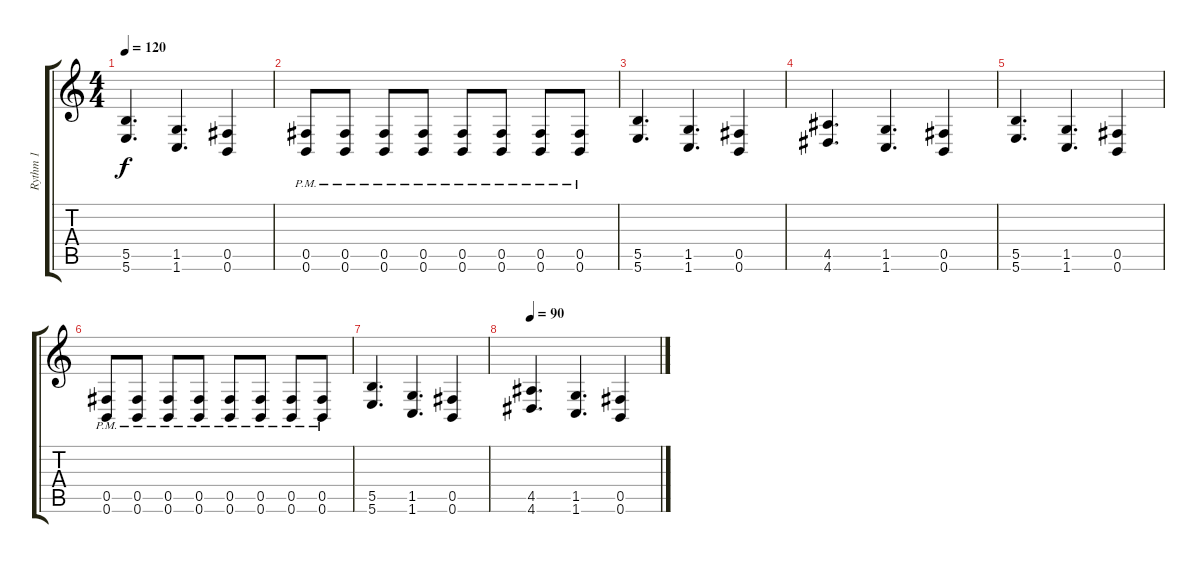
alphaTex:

\track ("Rythm 1" "Rythm 1") {instrument distortionguitar}
\staff {score tabs}
\tuning (Db4 Ab3 E3 B2 Gb2 B1) {hide}
\ts (4 4)
\tempo 120
\clef g2
\ks c
(5.5 5.6).4{d dy f} (1.5 1.6).4{d} (0.5 0.6).4 |
(0.5{pm} 0.6{pm}).8 (0.5{pm} 0.6{pm}).8 (0.5{pm} 0.6{pm}).8 (0.5{pm} 0.6{pm}).8 (0.5{pm} 0.6{pm}).8 (0.5{pm} 0.6{pm}).8 (0.5{pm} 0.6{pm}).8 (0.5{pm} 0.6{pm}).8 |
(5.5 5.6).4{d} (1.5 1.6).4{d} (0.5 0.6).4 |
(4.5 4.6).4{d} (1.5 1.6).4{d} (0.5 0.6).4 |
(5.5 5.6).4{d} (1.5 1.6).4{d} (0.5 0.6).4 |
(0.5{pm} 0.6{pm}).8 (0.5{pm} 0.6{pm}).8 (0.5{pm} 0.6{pm}).8 (0.5{pm} 0.6{pm}).8 (0.5{pm} 0.6{pm}).8 (0.5{pm} 0.6{pm}).8 (0.5{pm} 0.6{pm}).8 (0.5{pm} 0.6{pm}).8 |
(5.5 5.6).4{d} (1.5 1.6).4{d} (0.5 0.6).4 |
\tempo 90
(4.5 4.6).4{d} (1.5 1.6).4{d} (0.5 0.6).4
